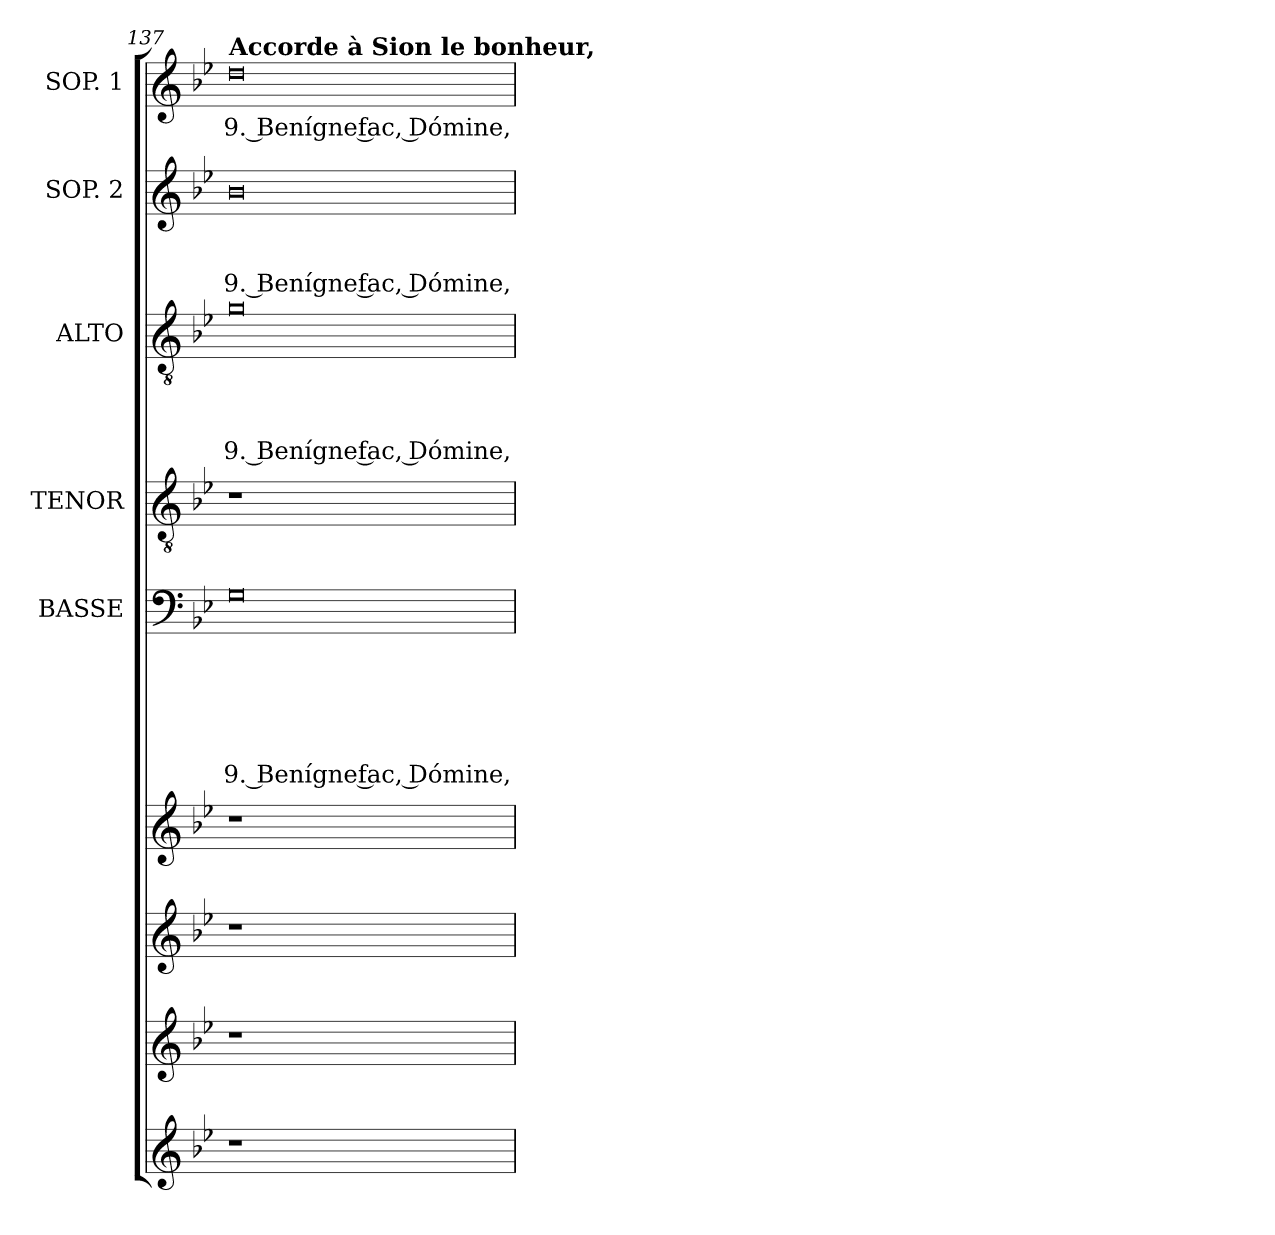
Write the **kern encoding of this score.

**kern	**kern	**kern	**kern	**kern	**text	**text	**text	**text	**text	**text	**kern	**kern	**text	**text	**text	**text	**kern	**text	**text	**text	**kern	**text
*part9	*part8	*part7	*part6	*part5	*part5	*part5	*part5	*part5	*part5	*part5	*part4	*part3	*part3	*part3	*part3	*part3	*part2	*part2	*part2	*part2	*part1	*part1
*staff9	*staff8	*staff7	*staff6	*staff5	*staff5	*staff5	*staff5	*staff5	*staff5	*staff5	*staff4	*staff3	*staff3	*staff3	*staff3	*staff3	*staff2	*staff2	*staff2	*staff2	*staff1	*staff1
*	*	*	*	*I"BASSE	*	*	*	*	*	*	*I"TENOR	*I"ALTO	*	*	*	*	*I"SOP. 2	*	*	*	*I"SOP. 1	*
*	*	*	*	*I'BAS.	*	*	*	*	*	*	*I'TEN.	*I'ALT.	*	*	*	*	*I'SOP. 2	*	*	*	*I'SOP. 1	*
!!LO:LB:g=z
*clefG2	*clefG2	*clefG2	*clefG2	*clefF4	*	*	*	*	*	*	*clefGv2	*clefGv2	*	*	*	*	*clefG2	*	*	*	*clefG2	*
*k[b-e-]	*k[b-e-]	*k[b-e-]	*k[b-e-]	*k[b-e-]	*	*	*	*	*	*	*k[b-e-]	*k[b-e-]	*	*	*	*	*k[b-e-]	*	*	*	*k[b-e-]	*
*B-:	*B-:	*B-:	*B-:	*B-:	*	*	*	*	*	*	*B-:	*B-:	*	*	*	*	*B-:	*	*	*	*B-:	*
=137	=137	=137	=137	=137	=137	=137	=137	=137	=137	=137	=137	=137	=137	=137	=137	=137	=137	=137	=137	=137	=137	=137
!	!	!	!	!	!	!	!	!	!	!	!	!	!	!	!	!	!	!	!	!	!LO:TX:a:B:t=Accorde à Sion le bonheur,	!
!	!	!	!	!	!	!	!	!	!	!LO:LY:b	!	!	!	!	!	!LO:LY:b	!	!	!	!LO:LY:b	!	!LO:LY:b
1r	1r	1r	1r	0G	.	.	.	.	.	9. Benígne fac, Dómine,	1r	0g	.	.	.	9. Benígne fac, Dómine,	0b-	.	.	9. Benígne fac, Dómine,	0dd	9. Benígne fac, Dómine,
1ryy	1ryy	1ryy	1ryy	.	.	.	.	.	.	.	1ryy	.	.	.	.	.	.	.	.	.	.	.
=	=	=	=	=	=	=	=	=	=	=	=	=	=	=	=	=	=	=	=	=	=	=
*-	*-	*-	*-	*-	*-	*-	*-	*-	*-	*-	*-	*-	*-	*-	*-	*-	*-	*-	*-	*-	*-	*-
